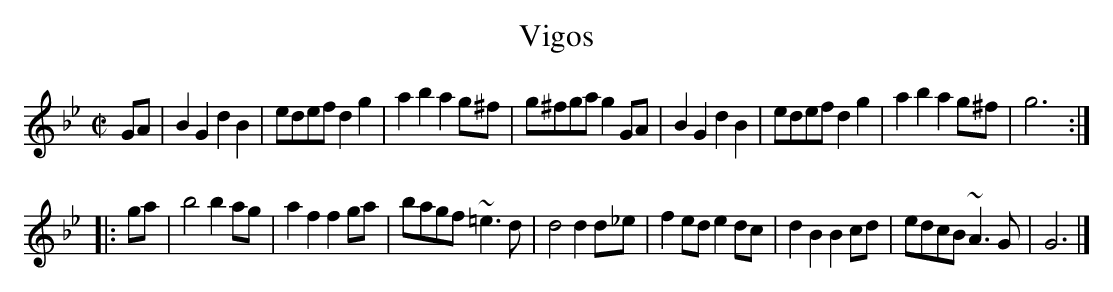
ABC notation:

X:1
T:Vigos
M:C|
K:Gmin
GA|B2G2d2B2|edefd2g2|a2b2a2g^f|g^fgag2GA|B2G2d2B2|edefd2g2|a2b2a2g^f|g6:|
|:ga|b4b2ag|a2f2f2ga|bagf~=e3d|d4d2d_e|f2ede2dc|d2B2B2cd|edcB~A3G|G6|]
